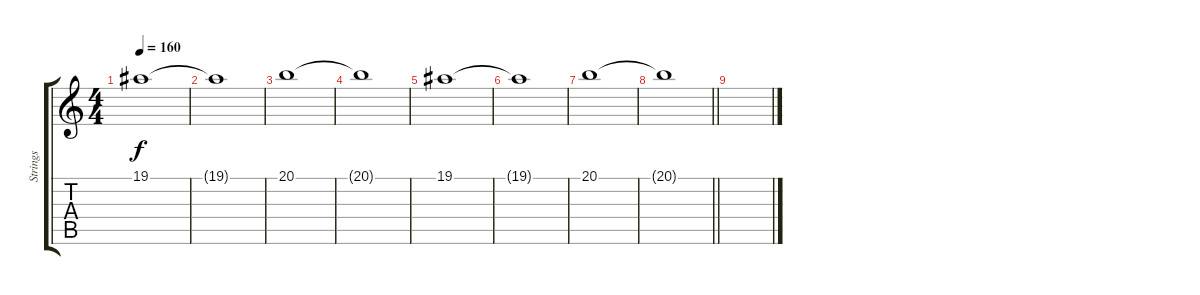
\track ("Strings" "Strings") {instrument stringensemble2}
\staff {score tabs}
\tuning (Eb4 Bb3 Gb3 Db3 Ab2 Db2) {hide}
\ts (4 4)
\tempo 160
\clef g2
\ks c
19.1.1{dy f} |
19.1{t}.1 |
20.1.1 |
20.1{t}.1 |
19.1.1 |
19.1{t}.1 |
20.1.1 |
\barLineRight lightlight
20.1{t}.1 |
\section ("" "")
